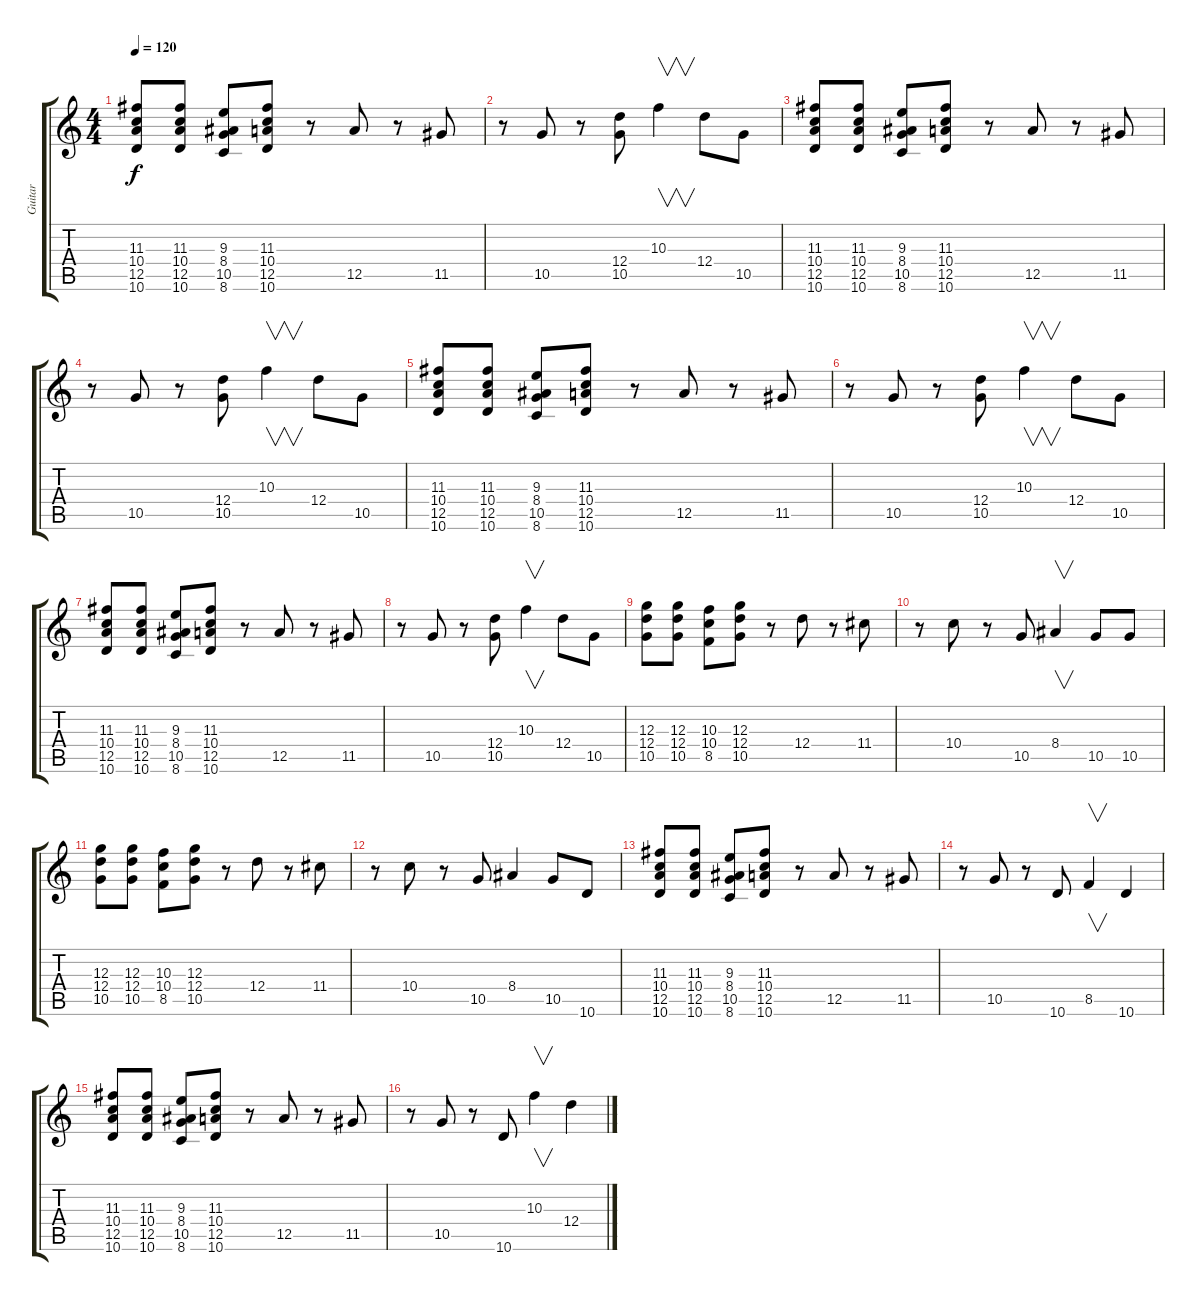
\track ("Guitar" "Guitar") {instrument overdrivenguitar}
\staff {score tabs}
\tuning (E4 B3 G3 D3 A2 E2) {hide}
\ts (4 4)
\tempo 120
\clef g2
\ks c
(11.3 10.4 12.5 10.6).8{dy f} (11.3 10.4 12.5 10.6).8 (9.3 8.4 10.5 8.6).8 (11.3 10.4 12.5 10.6).8 r.8 12.5.8 r.8 11.5.8 |
r.8 10.5.8 r.8 (12.4 10.5).8 10.3.4{v} 12.4.8 10.5.8 |
(11.3 10.4 12.5 10.6).8 (11.3 10.4 12.5 10.6).8 (9.3 8.4 10.5 8.6).8 (11.3 10.4 12.5 10.6).8 r.8 12.5.8 r.8 11.5.8 |
r.8 10.5.8 r.8 (12.4 10.5).8 10.3.4{v} 12.4.8 10.5.8 |
(11.3 10.4 12.5 10.6).8 (11.3 10.4 12.5 10.6).8 (9.3 8.4 10.5 8.6).8 (11.3 10.4 12.5 10.6).8 r.8 12.5.8 r.8 11.5.8 |
r.8 10.5.8 r.8 (12.4 10.5).8 10.3.4{v} 12.4.8 10.5.8 |
(11.3 10.4 12.5 10.6).8 (11.3 10.4 12.5 10.6).8 (9.3 8.4 10.5 8.6).8 (11.3 10.4 12.5 10.6).8 r.8 12.5.8 r.8 11.5.8 |
r.8 10.5.8 r.8 (12.4 10.5).8 10.3.4{v} 12.4.8 10.5.8 |
(12.3 12.4 10.5).8 (12.3 12.4 10.5).8 (10.3 10.4 8.5).8 (12.3 12.4 10.5).8 r.8 12.4.8 r.8 11.4.8 |
r.8 10.4.8 r.8 10.5.8 8.4.4{v} 10.5.8 10.5.8 |
(12.3 12.4 10.5).8 (12.3 12.4 10.5).8 (10.3 10.4 8.5).8 (12.3 12.4 10.5).8 r.8 12.4.8 r.8 11.4.8 |
r.8 10.4.8 r.8 10.5.8 8.4.4 10.5.8 10.6.8 |
(11.3 10.4 12.5 10.6).8 (11.3 10.4 12.5 10.6).8 (9.3 8.4 10.5 8.6).8 (11.3 10.4 12.5 10.6).8 r.8 12.5.8 r.8 11.5.8 |
r.8 10.5.8 r.8 10.6.8 8.5.4{v} 10.6.4 |
(11.3 10.4 12.5 10.6).8 (11.3 10.4 12.5 10.6).8 (9.3 8.4 10.5 8.6).8 (11.3 10.4 12.5 10.6).8 r.8 12.5.8 r.8 11.5.8 |
r.8 10.5.8 r.8 10.6.8 10.3.4{v} 12.4{ss}.4
